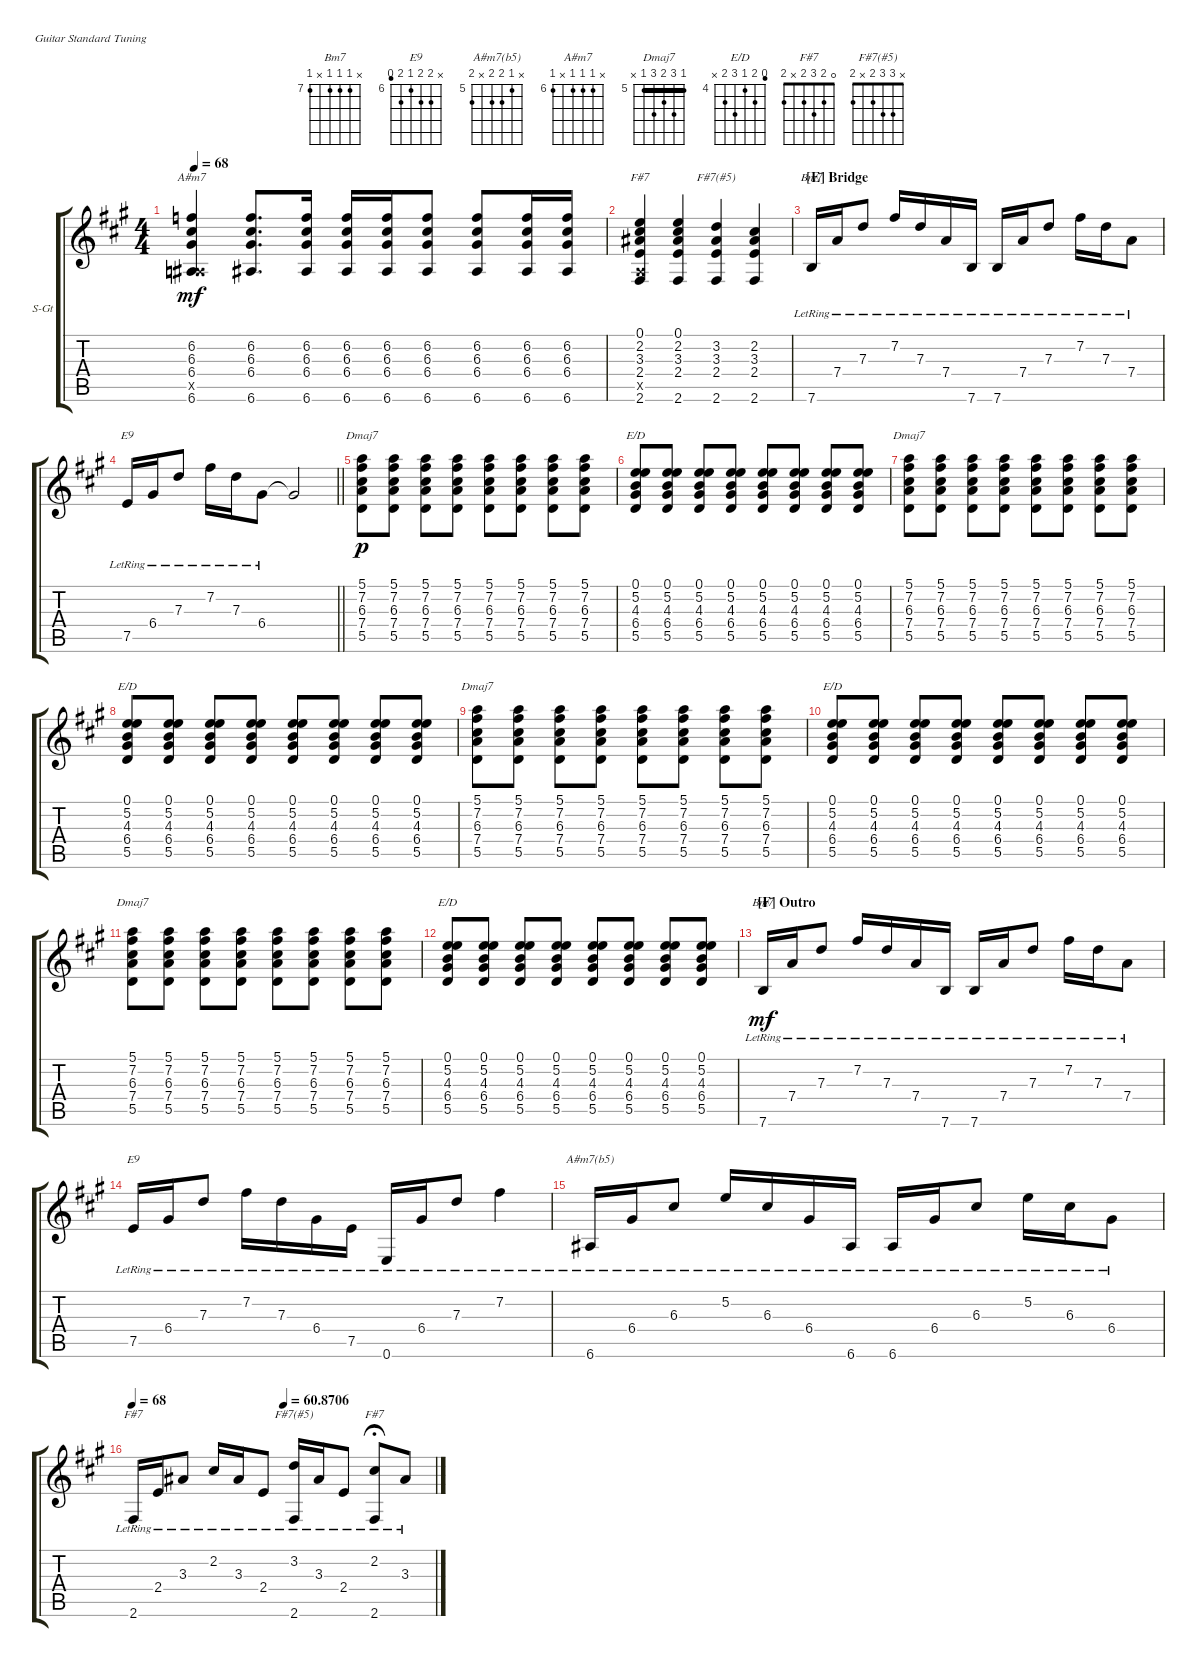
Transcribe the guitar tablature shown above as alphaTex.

\defaultSystemsLayout 4
\bracketExtendMode groupsimilarinstruments
\firstSystemTrackNameOrientation horizontal
\otherSystemsTrackNameOrientation horizontal
\track ("Steel Guitar" "S-Gt") {instrument acousticguitarsteel}
\staff {score tabs}
\tuning (E4 B3 G3 D3 A2 E2)
\chord ("Bm7" x 7 7 7 x 7) {firstfret 7}
\chord ("E9" x 7 7 6 7 5) {firstfret 6}
\chord ("A#m7(b5)" x 5 6 6 x 6) {firstfret 5}
\chord ("A#m7" x 6 6 6 x 6) {firstfret 6}
\chord ("Dmaj7" 5 7 6 7 5 x) {firstfret 5 barre 5}
\chord ("E/D" 3 5 4 6 5 x) {firstfret 4}
\chord ("F#7" 0 2 3 2 x 2)
\chord ("F#7(#5)" x 3 3 2 x 2) {showfingering false}
\ts (4 4)
\tempo 68
\clef g2
\ks a
(6.4 6.3 6.2 6.6 0.5{x}).4{ch "A#m7" dy mf} (6.4 6.3 6.2 6.6).8{d} (6.4 6.3 6.2 6.6).16 (6.4 6.3 6.2 6.6).16 (6.4 6.3 6.2 6.6).16 (6.4 6.3 6.2 6.6).8 (6.4 6.3 6.2 6.6).8 (6.4 6.3 6.2 6.6).16 (6.4 6.3 6.2 6.6).16 |
(2.4 3.3 2.2 2.6 0.5{x} 0.1).4{ch "F#7"} (2.4 3.3 2.2 2.6 0.1).4 (2.4 3.3 3.2 2.6).4{ch "F#7(#5)"} (2.4 3.3 2.2 2.6).4 |
\section ("E" "Bridge")
7.6{lr}.16{ch "Bm7"} 7.4{lr}.16 7.3{lr}.8 7.2{lr}.16 7.3{lr}.16 7.4{lr}.16 7.6{lr}.16 7.6{lr}.16 7.4{lr}.16 7.3{lr}.8 7.2{lr}.16 7.3{lr}.16 7.4{lr}.8 |
\barLineRight lightlight
7.5{lr}.16{ch "E9"} 6.4{lr}.16 7.3{lr}.8 7.2{lr}.16 7.3{lr}.16 6.4{lr}.8 6.4{t}.2 |
(5.5 7.4 6.3 7.2 5.1).8{ch "Dmaj7" dy p} (5.5 7.4 6.3 7.2 5.1).8 (5.5 7.4 6.3 7.2 5.1).8 (5.5 7.4 6.3 7.2 5.1).8 (5.5 7.4 6.3 7.2 5.1).8 (5.5 7.4 6.3 7.2 5.1).8 (5.5 7.4 6.3 7.2 5.1).8 (5.5 7.4 6.3 7.2 5.1).8 |
(5.5 6.4 4.3 5.2 0.1).8{ch "E/D"} (5.5 6.4 4.3 5.2 0.1).8 (5.5 6.4 4.3 5.2 0.1).8 (5.5 6.4 4.3 5.2 0.1).8 (5.5 6.4 4.3 5.2 0.1).8 (5.5 6.4 4.3 5.2 0.1).8 (5.5 6.4 4.3 5.2 0.1).8 (5.5 6.4 4.3 5.2 0.1).8 |
(5.5 7.4 6.3 7.2 5.1).8{ch "Dmaj7"} (5.5 7.4 6.3 7.2 5.1).8 (5.5 7.4 6.3 7.2 5.1).8 (5.5 7.4 6.3 7.2 5.1).8 (5.5 7.4 6.3 7.2 5.1).8 (5.5 7.4 6.3 7.2 5.1).8 (5.5 7.4 6.3 7.2 5.1).8 (5.5 7.4 6.3 7.2 5.1).8 |
(5.5 6.4 4.3 5.2 0.1).8{ch "E/D"} (5.5 6.4 4.3 5.2 0.1).8 (5.5 6.4 4.3 5.2 0.1).8 (5.5 6.4 4.3 5.2 0.1).8 (5.5 6.4 4.3 5.2 0.1).8 (5.5 6.4 4.3 5.2 0.1).8 (5.5 6.4 4.3 5.2 0.1).8 (5.5 6.4 4.3 5.2 0.1).8 |
(5.5 7.4 6.3 7.2 5.1).8{ch "Dmaj7"} (5.5 7.4 6.3 7.2 5.1).8 (5.5 7.4 6.3 7.2 5.1).8 (5.5 7.4 6.3 7.2 5.1).8 (5.5 7.4 6.3 7.2 5.1).8 (5.5 7.4 6.3 7.2 5.1).8 (5.5 7.4 6.3 7.2 5.1).8 (5.5 7.4 6.3 7.2 5.1).8 |
(5.5 6.4 4.3 5.2 0.1).8{ch "E/D"} (5.5 6.4 4.3 5.2 0.1).8 (5.5 6.4 4.3 5.2 0.1).8 (5.5 6.4 4.3 5.2 0.1).8 (5.5 6.4 4.3 5.2 0.1).8 (5.5 6.4 4.3 5.2 0.1).8 (5.5 6.4 4.3 5.2 0.1).8 (5.5 6.4 4.3 5.2 0.1).8 |
(5.5 7.4 6.3 7.2 5.1).8{ch "Dmaj7"} (5.5 7.4 6.3 7.2 5.1).8 (5.5 7.4 6.3 7.2 5.1).8 (5.5 7.4 6.3 7.2 5.1).8 (5.5 7.4 6.3 7.2 5.1).8 (5.5 7.4 6.3 7.2 5.1).8 (5.5 7.4 6.3 7.2 5.1).8 (5.5 7.4 6.3 7.2 5.1).8 |
(5.5 6.4 4.3 5.2 0.1).8{ch "E/D"} (5.5 6.4 4.3 5.2 0.1).8 (5.5 6.4 4.3 5.2 0.1).8 (5.5 6.4 4.3 5.2 0.1).8 (5.5 6.4 4.3 5.2 0.1).8 (5.5 6.4 4.3 5.2 0.1).8 (5.5 6.4 4.3 5.2 0.1).8 (5.5 6.4 4.3 5.2 0.1).8 |
\section ("F" "Outro")
7.6{lr}.16{ch "Bm7" dy mf} 7.4{lr}.16 7.3{lr}.8 7.2{lr}.16 7.3{lr}.16 7.4{lr}.16 7.6{lr}.16 7.6{lr}.16 7.4{lr}.16 7.3{lr}.8 7.2{lr}.16 7.3{lr}.16 7.4{lr}.8 |
7.5{lr}.16{ch "E9"} 6.4{lr}.16 7.3{lr}.8 7.2{lr}.16 7.3{lr}.16 6.4{lr}.16 7.5{lr}.16 0.6{lr}.16 6.4{lr}.16 7.3{lr}.8 7.2{lr}.4 |
6.6{lr}.16{ch "A#m7(b5)"} 6.4{lr}.16 6.3{lr}.8 5.2{lr}.16 6.3{lr}.16 6.4{lr}.16 6.6{lr}.16 6.6{lr}.16 6.4{lr}.16 6.3{lr}.8 5.2{lr}.16 6.3{lr}.16 6.4{lr}.8 |
\tempo 68
\tempo (60.8706 0.5)
2.6{lr}.16{ch "F#7"} 2.4{lr}.16 3.3{lr}.8 2.2{lr}.16 3.3{lr}.16 2.4{lr}.8 (2.6{lr} 3.2).16{ch "F#7(#5)"} 3.3{lr}.16 2.4{lr}.8 (2.6{lr} 2.2).8{ch "F#7" fermata (medium 0.5)} 3.3{lr}.8
